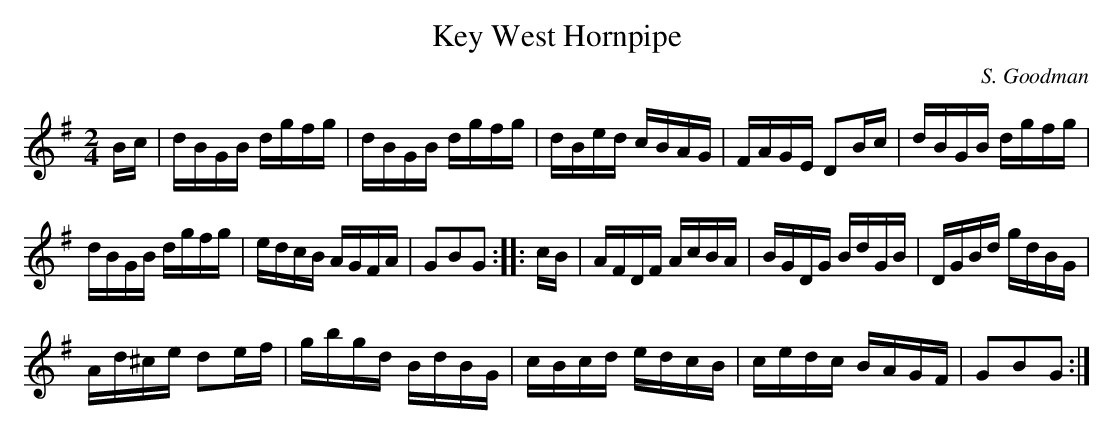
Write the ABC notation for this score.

X:1
T:Key West Hornpipe
C:S. Goodman
M:2/4
L:1/16
K:G
Bc|dBGB dgfg|dBGB dgfg|dBed cBAG|FAGE D2Bc|dBGB dgfg|
dBGB dgfg|edcB AGFA|G2B2G2::cB|AFDF AcBA|BGDG BdGB|DGBd gdBG|
Ad^ce d2ef|gbgd BdBG|cBcd edcB|cedc BAGF|G2B2G2:|
